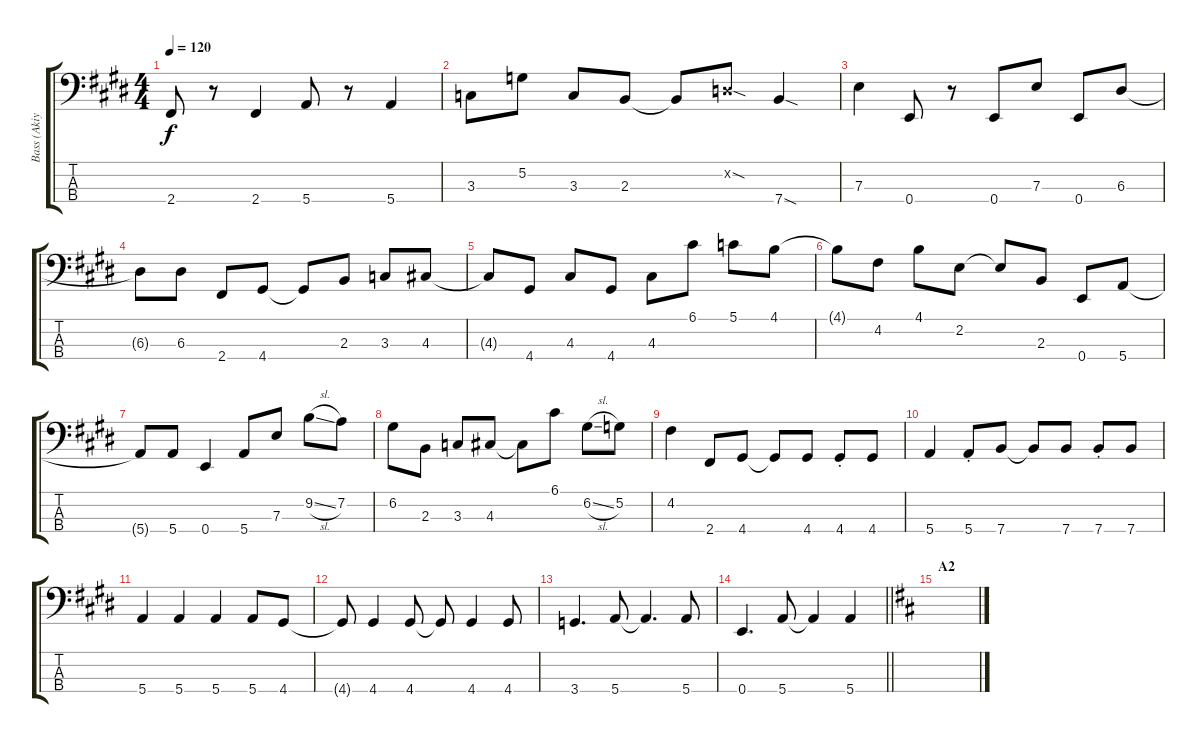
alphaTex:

\track ("Bass (Akiyama Mio)" "Bass (Akiy") {instrument electricbassfinger}
\staff {score tabs}
\tuning (G2 D2 A1 E1) {hide}
\ts (4 4)
\tempo 120
\clef f4
\ks e
2.4.8{dy f} r.8 2.4.4 5.4.8 r.8 5.4.4 |
3.3.8 5.2.8 3.3.8 2.3.8 2.3{t}.8 0.2{sod x}.8 7.4{sod}.4 |
7.3.4 0.4.8 r.8 0.4.8 7.3.8 0.4.8 6.3.8 |
6.3{t}.8 6.3.8 2.4.8 4.4.8 4.4{t}.8 2.3.8 3.3.8 4.3.8 |
4.3{t}.8 4.4.8 4.3.8 4.4.8 4.3.8 6.1.8 5.1.8 4.1.8 |
4.1{t}.8 4.2.8 4.1.8 2.2.8 2.2{t}.8 2.3.8 0.4.8 5.4.8 |
5.4{t}.8 5.4.8 0.4.4 5.4.8 7.3.8 9.2{sl}.8 7.2.8 |
6.2.8 2.3.8 3.3.8 4.3.8 4.3{t}.8 6.1.8 6.2{sl}.8 5.2.8 |
4.2.4 2.4.8 4.4.8 4.4{t}.8 4.4.8 4.4{st}.8 4.4.8 |
5.4.4 5.4{st}.8 7.4.8 7.4{t}.8 7.4.8 7.4{st}.8 7.4.8 |
5.4.4 5.4.4 5.4.4 5.4.8 4.4.8 |
4.4{t}.8 4.4.4 4.4.8 4.4{t}.8 4.4.4 4.4.8 |
3.4.4{d} 5.4.8 5.4{t}.4{d} 5.4.8 |
\barLineRight lightlight
0.4.4{d} 5.4.8 5.4{t}.4 5.4.4 |
\section ("" "A2")
\ks d
